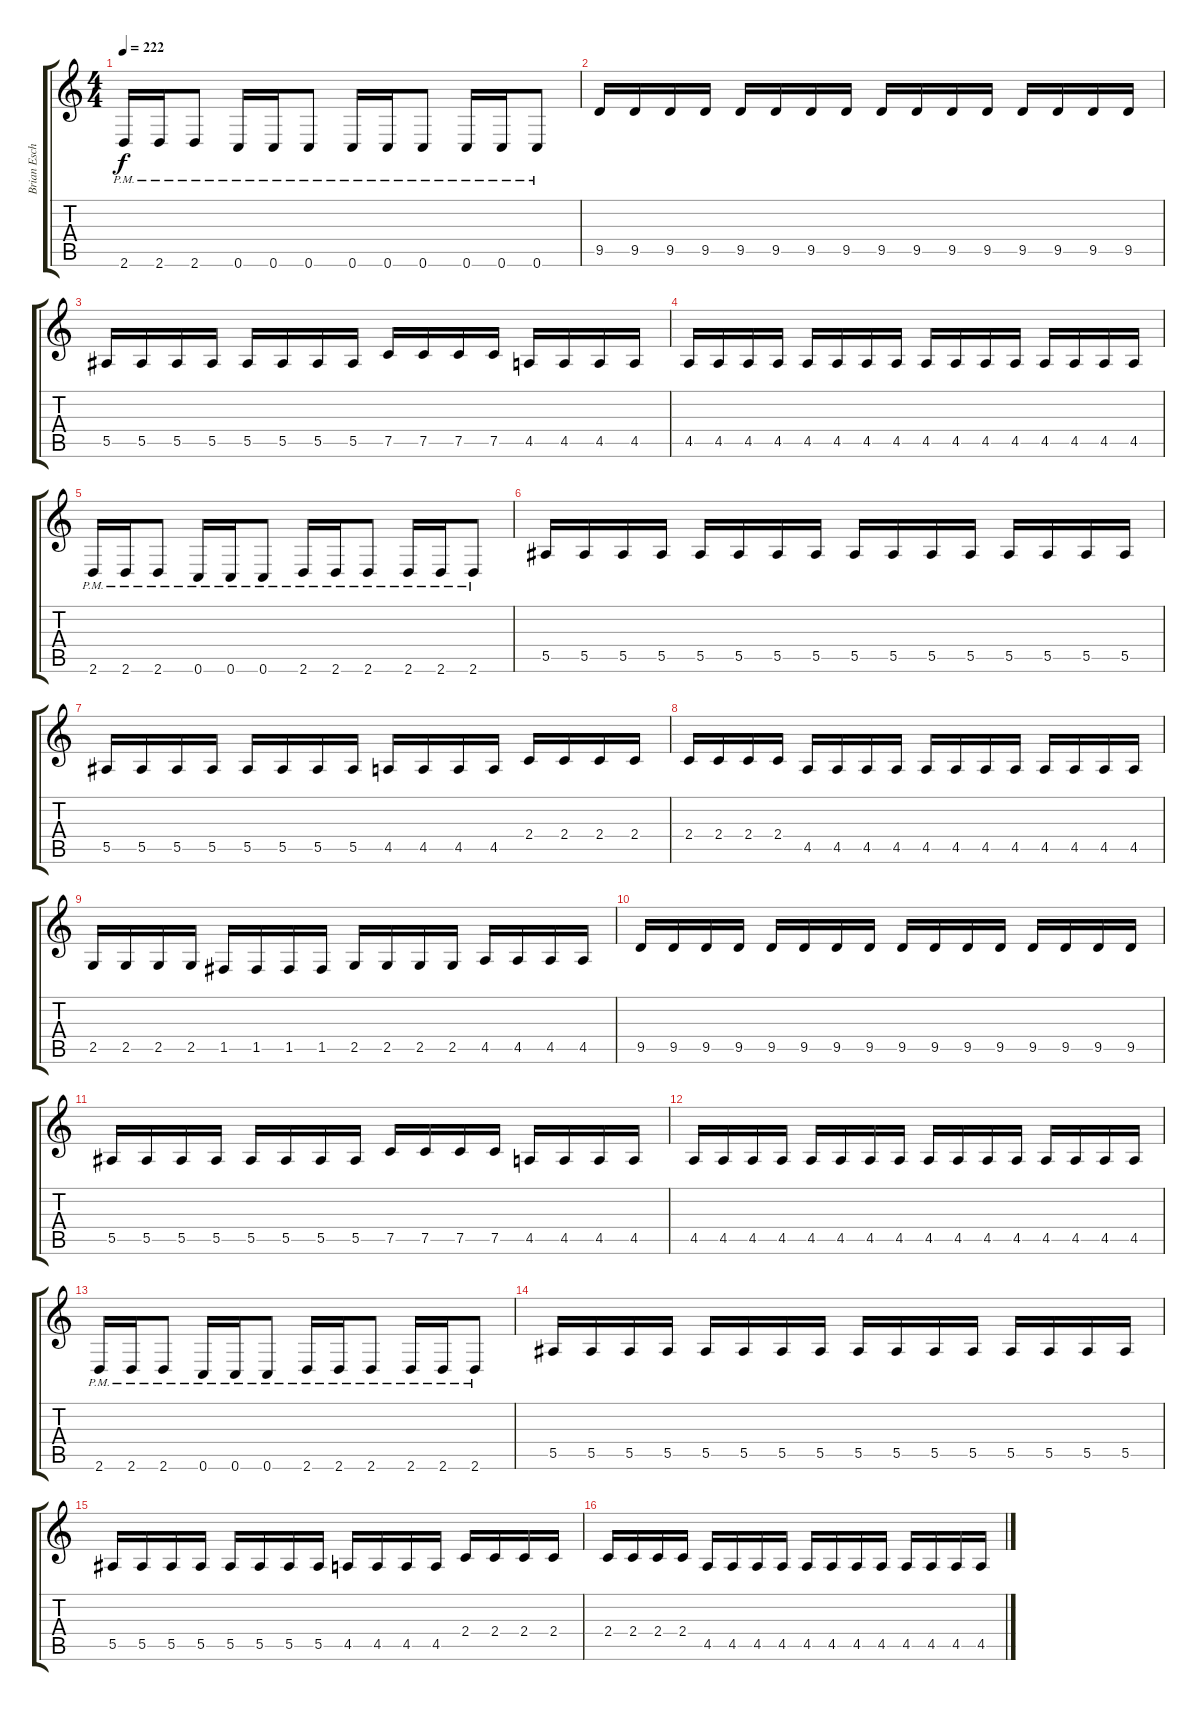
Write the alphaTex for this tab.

\track ("Brian Eschbach" "Brian Esch") {instrument distortionguitar bank 255}
\staff {score tabs}
\tuning (C4 G3 Eb3 Bb2 F2 C2) {hide}
\ts (4 4)
\tempo 222
\clef g2
\ks c
2.6{pm}.16{dy f} 2.6{pm}.16 2.6{pm}.8 0.6{pm}.16 0.6{pm}.16 0.6{pm}.8 0.6{pm}.16 0.6{pm}.16 0.6{pm}.8 0.6{pm}.16 0.6{pm}.16 0.6{pm}.8 |
9.5.16 9.5.16 9.5.16 9.5.16 9.5.16 9.5.16 9.5.16 9.5.16 9.5.16 9.5.16 9.5.16 9.5.16 9.5.16 9.5.16 9.5.16 9.5.16 |
5.5.16 5.5.16 5.5.16 5.5.16 5.5.16 5.5.16 5.5.16 5.5.16 7.5.16 7.5.16 7.5.16 7.5.16 4.5.16 4.5.16 4.5.16 4.5.16 |
4.5.16 4.5.16 4.5.16 4.5.16 4.5.16 4.5.16 4.5.16 4.5.16 4.5.16 4.5.16 4.5.16 4.5.16 4.5.16 4.5.16 4.5.16 4.5.16 |
2.6{pm}.16 2.6{pm}.16 2.6{pm}.8 0.6{pm}.16 0.6{pm}.16 0.6{pm}.8 2.6{pm}.16 2.6{pm}.16 2.6{pm}.8 2.6{pm}.16 2.6{pm}.16 2.6{pm}.8 |
5.5.16 5.5.16 5.5.16 5.5.16 5.5.16 5.5.16 5.5.16 5.5.16 5.5.16 5.5.16 5.5.16 5.5.16 5.5.16 5.5.16 5.5.16 5.5.16 |
5.5.16 5.5.16 5.5.16 5.5.16 5.5.16 5.5.16 5.5.16 5.5.16 4.5.16 4.5.16 4.5.16 4.5.16 2.4.16 2.4.16 2.4.16 2.4.16 |
2.4.16 2.4.16 2.4.16 2.4.16 4.5.16 4.5.16 4.5.16 4.5.16 4.5.16 4.5.16 4.5.16 4.5.16 4.5.16 4.5.16 4.5.16 4.5.16 |
2.5.16 2.5.16 2.5.16 2.5.16 1.5.16 1.5.16 1.5.16 1.5.16 2.5.16 2.5.16 2.5.16 2.5.16 4.5.16 4.5.16 4.5.16 4.5.16 |
9.5.16 9.5.16 9.5.16 9.5.16 9.5.16 9.5.16 9.5.16 9.5.16 9.5.16 9.5.16 9.5.16 9.5.16 9.5.16 9.5.16 9.5.16 9.5.16 |
5.5.16 5.5.16 5.5.16 5.5.16 5.5.16 5.5.16 5.5.16 5.5.16 7.5.16 7.5.16 7.5.16 7.5.16 4.5.16 4.5.16 4.5.16 4.5.16 |
4.5.16 4.5.16 4.5.16 4.5.16 4.5.16 4.5.16 4.5.16 4.5.16 4.5.16 4.5.16 4.5.16 4.5.16 4.5.16 4.5.16 4.5.16 4.5.16 |
2.6{pm}.16 2.6{pm}.16 2.6{pm}.8 0.6{pm}.16 0.6{pm}.16 0.6{pm}.8 2.6{pm}.16 2.6{pm}.16 2.6{pm}.8 2.6{pm}.16 2.6{pm}.16 2.6{pm}.8 |
5.5.16 5.5.16 5.5.16 5.5.16 5.5.16 5.5.16 5.5.16 5.5.16 5.5.16 5.5.16 5.5.16 5.5.16 5.5.16 5.5.16 5.5.16 5.5.16 |
5.5.16 5.5.16 5.5.16 5.5.16 5.5.16 5.5.16 5.5.16 5.5.16 4.5.16 4.5.16 4.5.16 4.5.16 2.4.16 2.4.16 2.4.16 2.4.16 |
2.4.16 2.4.16 2.4.16 2.4.16 4.5.16 4.5.16 4.5.16 4.5.16 4.5.16 4.5.16 4.5.16 4.5.16 4.5.16 4.5.16 4.5.16 4.5.16
